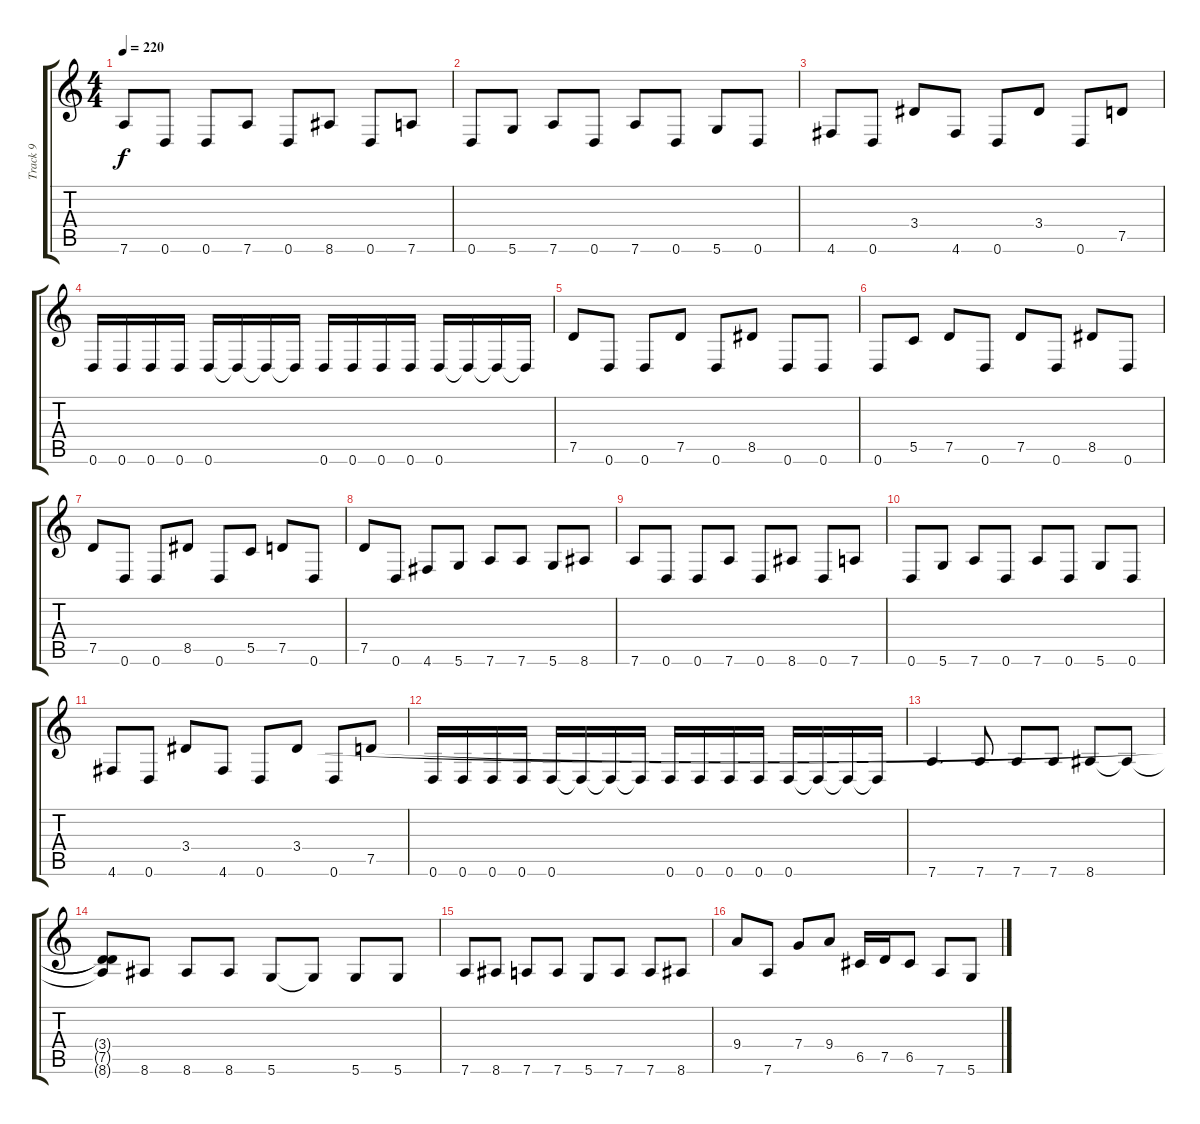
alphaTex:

\track ("Track 9" "Track 9") {instrument electricbassfinger}
\staff {score tabs}
\tuning (D4 A3 F3 C3 G2 D2) {hide}
\ts (4 4)
\tempo 220
\clef g2
\ks c
7.6.8{dy f} 0.6.8 0.6.8 7.6.8 0.6.8 8.6.8 0.6.8 7.6.8 |
0.6.8 5.6.8 7.6.8 0.6.8 7.6.8 0.6.8 5.6.8 0.6.8 |
4.6.8 0.6.8 3.4.8 4.6.8 0.6.8 3.4.8 0.6.8 7.5.8 |
0.6.16 0.6.16 0.6.16 0.6.16 0.6.16 0.6{t}.16 0.6{t}.16 0.6{t}.16 0.6.16 0.6.16 0.6.16 0.6.16 0.6.16 0.6{t}.16 0.6{t}.16 0.6{t}.16 |
7.5.8 0.6.8 0.6.8 7.5.8 0.6.8 8.5.8 0.6.8 0.6.8 |
0.6.8 5.5.8 7.5.8 0.6.8 7.5.8 0.6.8 8.5.8 0.6.8 |
7.5.8 0.6.8 0.6.8 8.5.8 0.6.8 5.5.8 7.5.8 0.6.8 |
7.5.8 0.6.8 4.6.8 5.6.8 7.6.8 7.6.8 5.6.8 8.6.8 |
7.6.8 0.6.8 0.6.8 7.6.8 0.6.8 8.6.8 0.6.8 7.6.8 |
0.6.8 5.6.8 7.6.8 0.6.8 7.6.8 0.6.8 5.6.8 0.6.8 |
4.6.8 0.6.8 3.4.8 4.6.8 0.6.8 3.4.8 0.6.8 7.5.8 |
0.6.16 0.6.16 0.6.16 0.6.16 0.6.16 0.6{t}.16 0.6{t}.16 0.6{t}.16 0.6.16 0.6.16 0.6.16 0.6.16 0.6.16 0.6{t}.16 0.6{t}.16 0.6{t}.16 |
7.6.4{d} 7.6.8 7.6.8 7.6.8 8.6.8 8.6{t}.8 |
(3.4{t} 7.5{t} 8.6{t}).8 8.6.8 8.6.8 8.6.8 5.6.8 5.6{t}.8 5.6.8 5.6.8 |
7.6.8 8.6.8 7.6.8 7.6.8 5.6.8 7.6.8 7.6.8 8.6.8 |
9.4.8 7.6.8 7.4.8 9.4.8 6.5.16 7.5.16 6.5.8 7.6.8 5.6.8
